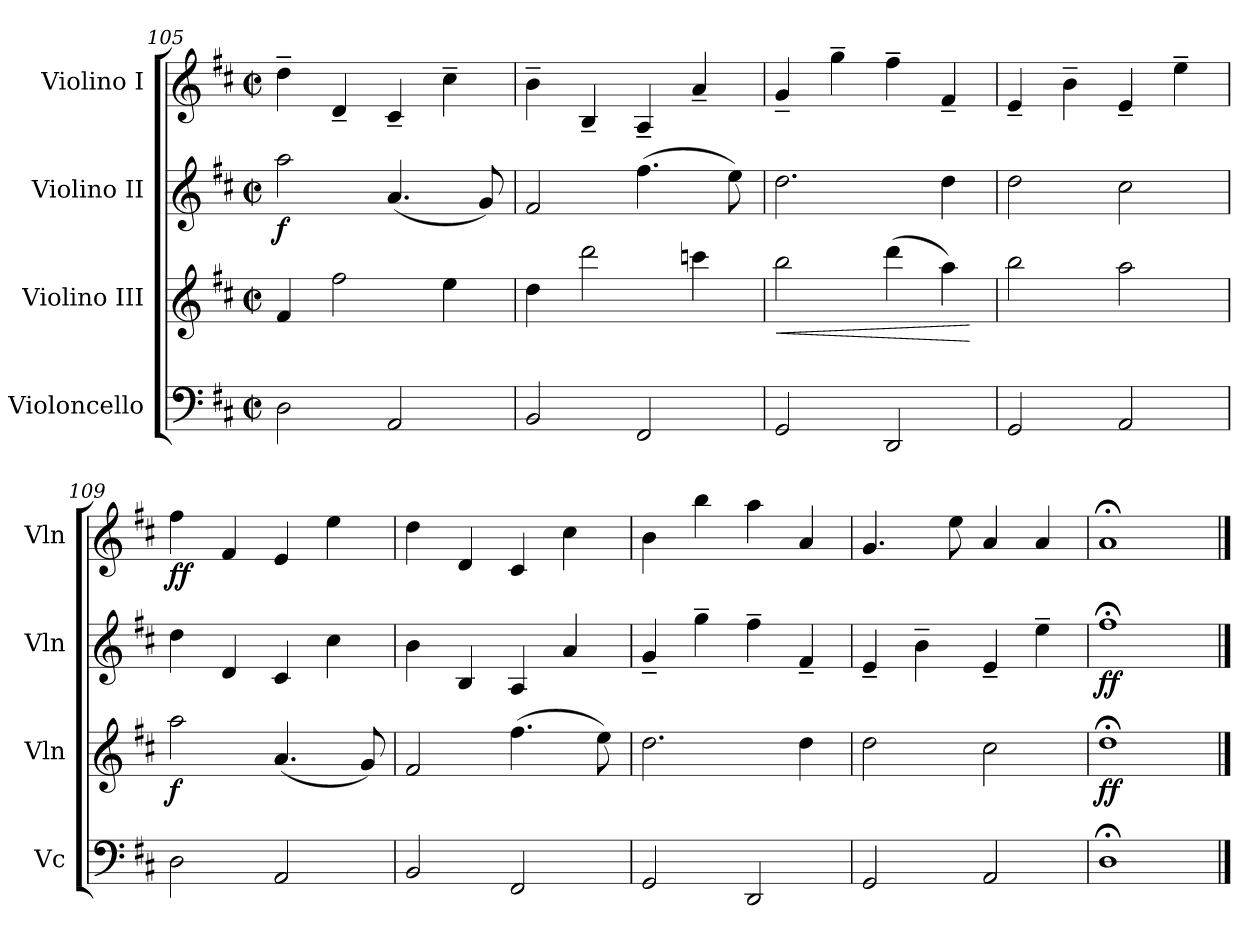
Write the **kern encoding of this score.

**kern	**kern	**dynam	**kern	**dynam	**kern	**dynam
*part4	*part3	*part3	*part2	*part2	*part1	*part1
*staff4	*staff3	*staff3	*staff2	*staff2	*staff1	*staff1
*I"Violoncello	*I"Violino III	*	*I"Violino II	*	*I"Violino I	*
*I'Vc	*I'Vln	*	*I'Vln	*	*I'Vln	*
*clefF4	*clefG2	*	*clefG2	*	*clefG2	*
*k[f#c#]	*k[f#c#]	*	*k[f#c#]	*	*k[f#c#]	*
*M4/4	*M4/4	*	*M4/4	*	*M4/4	*
*met(c|)	*met(c|)	*	*met(c|)	*	*met(c|)	*
=105	=105	=105	=105	=105	=105	=105
!	!	!	!	!LO:DY:b	!	!
2D\	4f#/	.	2aa\	f	4dd~\	.
.	2ff#\	.	.	.	4d~/	.
2AA/	.	.	(4.a/	.	4c#~/	.
.	4ee\	.	.	.	4cc#~\	.
.	.	.	8g/)	.	.	.
=106	=106	=106	=106	=106	=106	=106
2BB/	4dd\	.	2f#/	.	4b~\	.
.	2ddd\	.	.	.	4B~/	.
2FF#/	.	.	(4.ff#\	.	4A~/	.
.	4cccn\	.	.	.	4a~/	.
.	.	.	8ee\)	.	.	.
=107	=107	=107	=107	=107	=107	=107
!	!	!LO:HP:b	!	!LO:DY:a	!	!
2GG/	2bb\	<	2.dd\	other-dynamics	4g~/	.
.	.	.	.	.	4gg~\	.
2DD/	(4ddd\	.	.	.	4ff#~\	.
.	4aa\)	.	4dd\	.	4f#~/	.
.	.	[	.	.	.	.
=108	=108	=108	=108	=108	=108	=108
2GG/	2bb\	.	2dd\	.	4e~/	.
.	.	.	.	.	4b~\	.
2AA/	2aa\	.	2cc#\	.	4e~/	.
.	.	.	.	.	4ee~\	.
!!LO:LB:g=z
=109	=109	=109	=109	=109	=109	=109
!	!	!LO:DY:b	!	!	!	!LO:DY:b
2D\	2aa\	f	4dd\	.	4ff#\	ff
.	.	.	4d/	.	4f#/	.
2AA/	(4.a/	.	4c#/	.	4e/	.
.	.	.	4cc#\	.	4ee\	.
.	8g/)	.	.	.	.	.
=110	=110	=110	=110	=110	=110	=110
2BB/	2f#/	.	4b\	.	4dd\	.
.	.	.	4B/	.	4d/	.
2FF#/	(4.ff#\	.	4A/	.	4c#/	.
.	.	.	4a/	.	4cc#\	.
.	8ee\)	.	.	.	.	.
=111	=111	=111	=111	=111	=111	=111
!	!	!LO:DY:b	!	!LO:DY:b	!	!
2GG/	2.dd\	other-dynamics	4g~/	other-dynamics	4b\	.
.	.	.	4gg~\	.	4bb\	.
2DD/	.	.	4ff#~\	.	4aa\	.
.	4dd\	.	4f#~/	.	4a/	.
=112	=112	=112	=112	=112	=112	=112
2GG/	2dd\	.	4e~/	.	4.g/	.
.	.	.	4b~\	.	.	.
.	.	.	.	.	8ee\	.
2AA/	2cc#\	.	4e~/	.	4a/	.
.	.	.	4ee~\	.	4a/	.
=113	=113	=113	=113	=113	=113	=113
!	!	!LO:DY:b	!	!LO:DY:b	!	!
1D;<	1dd;<	ff	1ff#;<	ff	1a;<	.
==	==	==	==	==	==	==
*-	*-	*-	*-	*-	*-	*-
